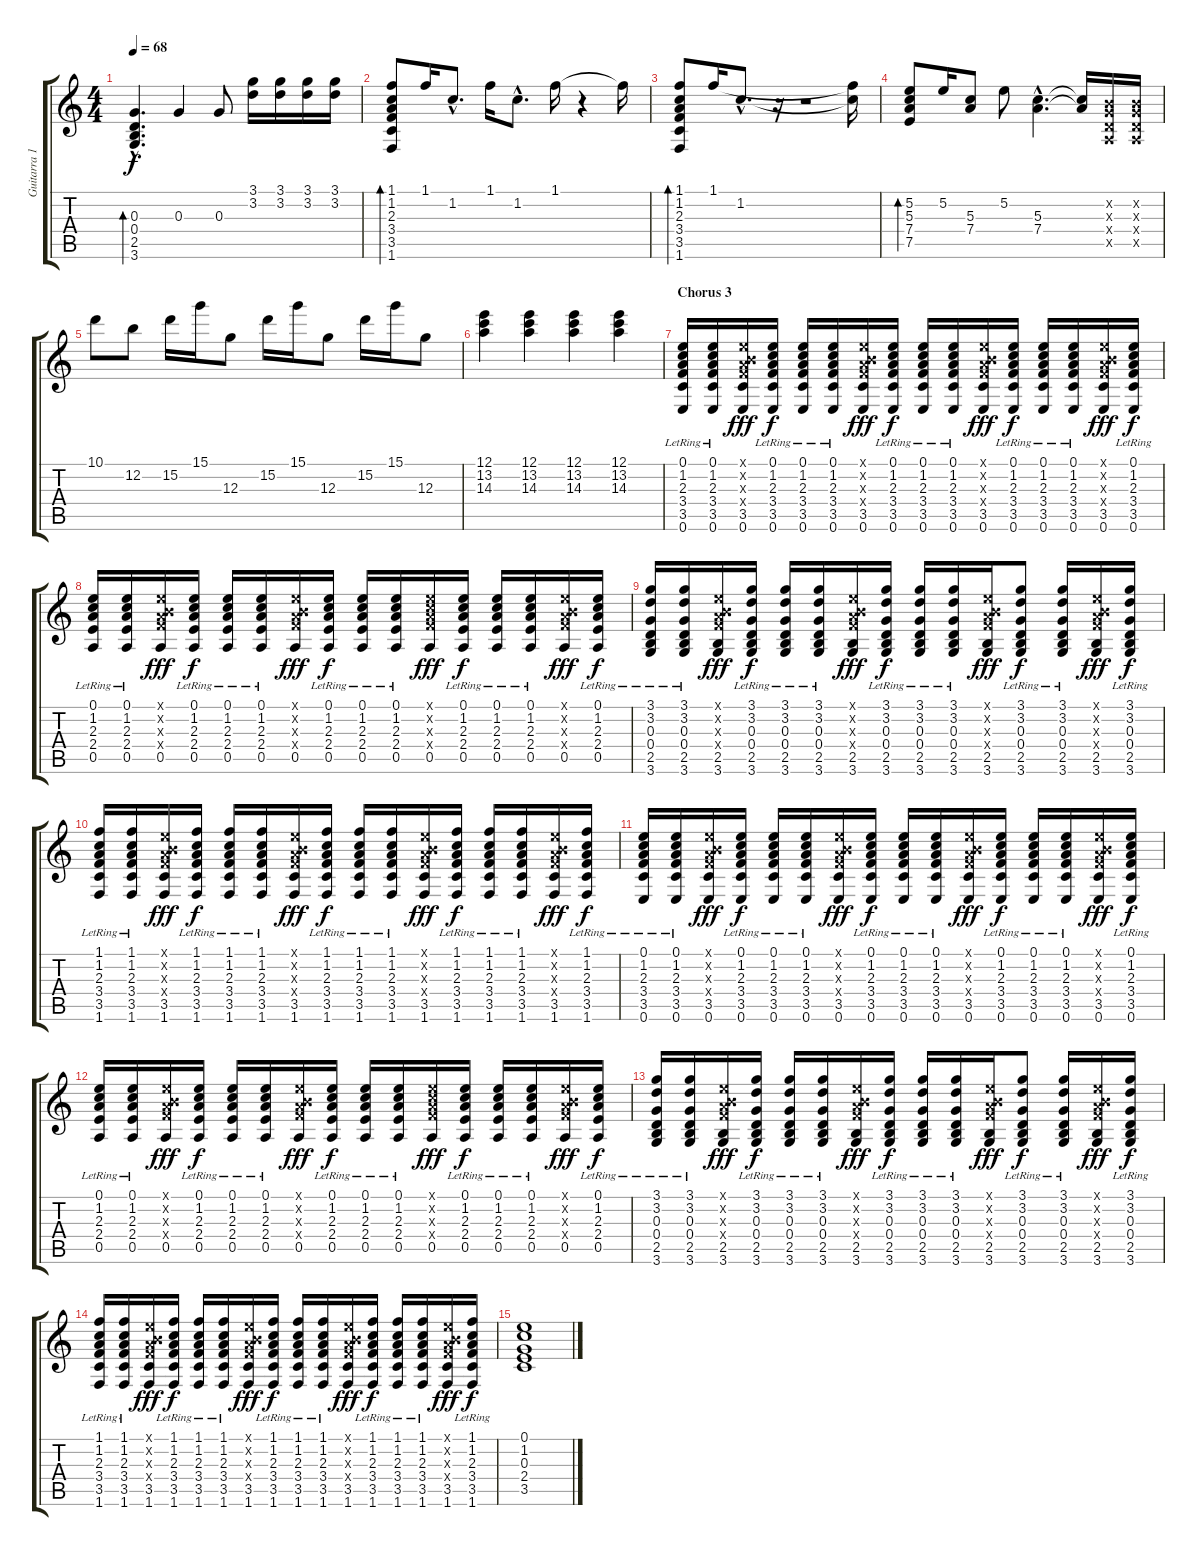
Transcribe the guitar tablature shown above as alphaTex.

\track ("Guitarra 1" "Guitarra 1") {instrument electricguitarjazz}
\staff {score tabs}
\tuning (E4 B3 G3 D3 A2 E2) {hide}
\ts (4 4)
\tempo 68
\clef g2
\ks c
(0.3{hac} 0.4{hac} 2.5{hac} 3.6{hac}).4{d bd 60 dy f} 0.3.4 0.3.8 (3.1 3.2).16 (3.1 3.2).16 (3.1 3.2).16 (3.1 3.2).16 |
(1.1 1.2 2.3 3.4 3.5 1.6).8{bd 60} 1.1.16 1.2{hac}.8{d} 1.1.16 1.2{hac}.8{d} 1.1.16 r.4 1.1{t}.16 |
(1.1 1.2 2.3 3.4 3.5 1.6).8{bd 60} 1.1.16 1.2{hac}.8{d} r.16 r.2 (1.1{t} 1.2{t}).16 |
(5.2 5.3 7.4 7.5).8{bd 60} 5.2.16 (5.3 7.4).8 5.2.8 (5.3{hac} 7.4{hac}).4{d} (5.3{t} 7.4{t}).16 (0.2{x} 0.3{x} 0.4{x} 0.5{x}).16 (0.2{x} 0.3{x} 0.4{x} 0.5{x}).16 |
10.1.8 12.2.8 15.2.16 15.1.16 12.3.8 15.2.16 15.1.16 12.3.8 15.2.16 15.1.16 12.3.8 |
(12.1 13.2 14.3).4 (12.1 13.2 14.3).4 (12.1 13.2 14.3).4 (12.1 13.2 14.3).4 |
\section ("" "Chorus 3")
(0.1 1.2 2.3{lr} 3.4{lr} 3.5{lr} 0.6).16 (0.1 1.2 2.3{lr} 3.4{lr} 3.5{lr} 0.6).16 (0.1{x} 0.2{x} 2.3{x} 3.4{x} 3.5 0.6).16{dy fff} (0.1 1.2 2.3{lr} 3.4{lr} 3.5{lr} 0.6).16{dy f} (0.1 1.2 2.3{lr} 3.4{lr} 3.5{lr} 0.6).16 (0.1 1.2 2.3{lr} 3.4{lr} 3.5{lr} 0.6).16 (0.1{x} 0.2{x} 2.3{x} 3.4{x} 3.5 0.6).16{dy fff} (0.1 1.2 2.3{lr} 3.4{lr} 3.5{lr} 0.6).16{dy f} (0.1 1.2 2.3{lr} 3.4{lr} 3.5{lr} 0.6).16 (0.1 1.2 2.3{lr} 3.4{lr} 3.5{lr} 0.6).16 (0.1{x} 0.2{x} 2.3{x} 3.4{x} 3.5 0.6).16{dy fff} (0.1 1.2 2.3{lr} 3.4{lr} 3.5{lr} 0.6).16{dy f} (0.1 1.2 2.3{lr} 3.4{lr} 3.5{lr} 0.6).16 (0.1 1.2 2.3{lr} 3.4{lr} 3.5{lr} 0.6).16 (0.1{x} 0.2{x} 2.3{x} 3.4{x} 3.5 0.6).16{dy fff} (0.1 1.2 2.3{lr} 3.4{lr} 3.5{lr} 0.6).16{dy f} |
(0.1 1.2{lr} 2.3{lr} 2.4{lr} 0.5{lr}).16 (0.1 1.2{lr} 2.3{lr} 2.4{lr} 0.5{lr}).16 (0.1{x} 0.2{x} 2.3{x} 3.4{x} 0.5).16{dy fff} (0.1 1.2{lr} 2.3{lr} 2.4{lr} 0.5{lr}).16{dy f} (0.1 1.2{lr} 2.3{lr} 2.4{lr} 0.5{lr}).16 (0.1 1.2{lr} 2.3{lr} 2.4{lr} 0.5{lr}).16 (0.1{x} 0.2{x} 2.3{x} 3.4{x} 0.5).16{dy fff} (0.1 1.2{lr} 2.3{lr} 2.4{lr} 0.5{lr}).16{dy f} (0.1 1.2{lr} 2.3{lr} 2.4{lr} 0.5{lr}).16 (0.1 1.2{lr} 2.3{lr} 2.4{lr} 0.5{lr}).16 (0.1{x} 1.2{x} 2.3{x} 3.4{x} 0.5).16{dy fff} (0.1 1.2{lr} 2.3{lr} 2.4{lr} 0.5{lr}).16{dy f} (0.1 1.2{lr} 2.3{lr} 2.4{lr} 0.5{lr}).16 (0.1 1.2{lr} 2.3{lr} 2.4{lr} 0.5{lr}).16 (0.1{x} 0.2{x} 2.3{x} 3.4{x} 0.5).16{dy fff} (0.1 1.2{lr} 2.3{lr} 2.4{lr} 0.5{lr}).16{dy f} |
(3.1 3.2 0.3{lr} 0.4{lr} 2.5{lr} 3.6).16 (3.1 3.2 0.3{lr} 0.4{lr} 2.5{lr} 3.6).16 (0.1{x} 0.2{x} 2.3{x} 3.4{x} 2.5 3.6).16{dy fff} (3.1 3.2 0.3{lr} 0.4{lr} 2.5{lr} 3.6).16{dy f} (3.1 3.2 0.3{lr} 0.4{lr} 2.5{lr} 3.6).16 (3.1 3.2 0.3{lr} 0.4{lr} 2.5{lr} 3.6).16 (0.1{x} 0.2{x} 2.3{x} 3.4{x} 2.5 3.6).16{dy fff} (3.1 3.2 0.3{lr} 0.4{lr} 2.5{lr} 3.6).16{dy f} (3.1 3.2 0.3{lr} 0.4{lr} 2.5{lr} 3.6).16 (3.1 3.2 0.3{lr} 0.4{lr} 2.5{lr} 3.6).16 (0.1{x} 0.2{x} 2.3{x} 3.4{x} 2.5 3.6).16{dy fff} (3.1 3.2{lr} 0.3{lr} 0.4{lr} 2.5{lr} 3.6).8{dy f} (3.1 3.2 0.3{lr} 0.4{lr} 2.5{lr} 3.6).16 (0.1{x} 0.2{x} 2.3{x} 3.4{x} 2.5 3.6).16{dy fff} (3.1 3.2 0.3{lr} 0.4{lr} 2.5{lr} 3.6).16{dy f} |
(1.1 1.2 2.3{lr} 3.4{lr} 3.5{lr} 1.6).16 (1.1 1.2 2.3{lr} 3.4{lr} 3.5{lr} 1.6).16 (0.1{x} 0.2{x} 2.3{x} 3.4{x} 3.5 1.6).16{dy fff} (1.1 1.2 2.3{lr} 3.4{lr} 3.5{lr} 1.6).16{dy f} (1.1 1.2 2.3{lr} 3.4{lr} 3.5{lr} 1.6).16 (1.1 1.2 2.3{lr} 3.4{lr} 3.5{lr} 1.6).16 (0.1{x} 0.2{x} 2.3{x} 3.4{x} 3.5 1.6).16{dy fff} (1.1 1.2 2.3{lr} 3.4{lr} 3.5{lr} 1.6).16{dy f} (1.1 1.2 2.3{lr} 3.4{lr} 3.5{lr} 1.6).16 (1.1 1.2 2.3{lr} 3.4{lr} 3.5{lr} 1.6).16 (0.1{x} 0.2{x} 2.3{x} 3.4{x} 3.5 1.6).16{dy fff} (1.1 1.2 2.3{lr} 3.4{lr} 3.5{lr} 1.6).16{dy f} (1.1 1.2 2.3{lr} 3.4{lr} 3.5{lr} 1.6).16 (1.1 1.2 2.3{lr} 3.4{lr} 3.5{lr} 1.6).16 (0.1{x} 0.2{x} 2.3{x} 3.4{x} 3.5 1.6).16{dy fff} (1.1 1.2 2.3{lr} 3.4{lr} 3.5{lr} 1.6).16{dy f} |
(0.1 1.2 2.3{lr} 3.4{lr} 3.5{lr} 0.6).16 (0.1 1.2 2.3{lr} 3.4{lr} 3.5{lr} 0.6).16 (0.1{x} 0.2{x} 2.3{x} 3.4{x} 3.5 0.6).16{dy fff} (0.1 1.2 2.3{lr} 3.4{lr} 3.5{lr} 0.6).16{dy f} (0.1 1.2 2.3{lr} 3.4{lr} 3.5{lr} 0.6).16 (0.1 1.2 2.3{lr} 3.4{lr} 3.5{lr} 0.6).16 (0.1{x} 0.2{x} 2.3{x} 3.4{x} 3.5 0.6).16{dy fff} (0.1 1.2 2.3{lr} 3.4{lr} 3.5{lr} 0.6).16{dy f} (0.1 1.2 2.3{lr} 3.4{lr} 3.5{lr} 0.6).16 (0.1 1.2 2.3{lr} 3.4{lr} 3.5{lr} 0.6).16 (0.1{x} 0.2{x} 2.3{x} 3.4{x} 3.5 0.6).16{dy fff} (0.1 1.2 2.3{lr} 3.4{lr} 3.5{lr} 0.6).16{dy f} (0.1 1.2 2.3{lr} 3.4{lr} 3.5{lr} 0.6).16 (0.1 1.2 2.3{lr} 3.4{lr} 3.5{lr} 0.6).16 (0.1{x} 0.2{x} 2.3{x} 3.4{x} 3.5 0.6).16{dy fff} (0.1 1.2 2.3{lr} 3.4{lr} 3.5{lr} 0.6).16{dy f} |
(0.1 1.2{lr} 2.3{lr} 2.4{lr} 0.5{lr}).16 (0.1 1.2{lr} 2.3{lr} 2.4{lr} 0.5{lr}).16 (0.1{x} 0.2{x} 2.3{x} 3.4{x} 0.5).16{dy fff} (0.1 1.2{lr} 2.3{lr} 2.4{lr} 0.5{lr}).16{dy f} (0.1 1.2{lr} 2.3{lr} 2.4{lr} 0.5{lr}).16 (0.1 1.2{lr} 2.3{lr} 2.4{lr} 0.5{lr}).16 (0.1{x} 0.2{x} 2.3{x} 3.4{x} 0.5).16{dy fff} (0.1 1.2{lr} 2.3{lr} 2.4{lr} 0.5{lr}).16{dy f} (0.1 1.2{lr} 2.3{lr} 2.4{lr} 0.5{lr}).16 (0.1 1.2{lr} 2.3{lr} 2.4{lr} 0.5{lr}).16 (0.1{x} 1.2{x} 2.3{x} 3.4{x} 0.5).16{dy fff} (0.1 1.2{lr} 2.3{lr} 2.4{lr} 0.5{lr}).16{dy f} (0.1 1.2{lr} 2.3{lr} 2.4{lr} 0.5{lr}).16 (0.1 1.2{lr} 2.3{lr} 2.4{lr} 0.5{lr}).16 (0.1{x} 0.2{x} 2.3{x} 3.4{x} 0.5).16{dy fff} (0.1 1.2{lr} 2.3{lr} 2.4{lr} 0.5{lr}).16{dy f} |
(3.1 3.2 0.3{lr} 0.4{lr} 2.5{lr} 3.6).16 (3.1 3.2 0.3{lr} 0.4{lr} 2.5{lr} 3.6).16 (0.1{x} 0.2{x} 2.3{x} 3.4{x} 2.5 3.6).16{dy fff} (3.1 3.2 0.3{lr} 0.4{lr} 2.5{lr} 3.6).16{dy f} (3.1 3.2 0.3{lr} 0.4{lr} 2.5{lr} 3.6).16 (3.1 3.2 0.3{lr} 0.4{lr} 2.5{lr} 3.6).16 (0.1{x} 0.2{x} 2.3{x} 3.4{x} 2.5 3.6).16{dy fff} (3.1 3.2 0.3{lr} 0.4{lr} 2.5{lr} 3.6).16{dy f} (3.1 3.2 0.3{lr} 0.4{lr} 2.5{lr} 3.6).16 (3.1 3.2 0.3{lr} 0.4{lr} 2.5{lr} 3.6).16 (0.1{x} 0.2{x} 2.3{x} 3.4{x} 2.5 3.6).16{dy fff} (3.1 3.2{lr} 0.3{lr} 0.4{lr} 2.5{lr} 3.6).8{dy f} (3.1 3.2 0.3{lr} 0.4{lr} 2.5{lr} 3.6).16 (0.1{x} 0.2{x} 2.3{x} 3.4{x} 2.5 3.6).16{dy fff} (3.1 3.2 0.3{lr} 0.4{lr} 2.5{lr} 3.6).16{dy f} |
(1.1 1.2 2.3{lr} 3.4{lr} 3.5{lr} 1.6).16 (1.1 1.2 2.3{lr} 3.4{lr} 3.5{lr} 1.6).16 (0.1{x} 0.2{x} 2.3{x} 3.4{x} 3.5 1.6).16{dy fff} (1.1 1.2 2.3{lr} 3.4{lr} 3.5{lr} 1.6).16{dy f} (1.1 1.2 2.3{lr} 3.4{lr} 3.5{lr} 1.6).16 (1.1 1.2 2.3{lr} 3.4{lr} 3.5{lr} 1.6).16 (0.1{x} 0.2{x} 2.3{x} 3.4{x} 3.5 1.6).16{dy fff} (1.1 1.2 2.3{lr} 3.4{lr} 3.5{lr} 1.6).16{dy f} (1.1 1.2 2.3{lr} 3.4{lr} 3.5{lr} 1.6).16 (1.1 1.2 2.3{lr} 3.4{lr} 3.5{lr} 1.6).16 (0.1{x} 0.2{x} 2.3{x} 3.4{x} 3.5 1.6).16{dy fff} (1.1 1.2 2.3{lr} 3.4{lr} 3.5{lr} 1.6).16{dy f} (1.1 1.2 2.3{lr} 3.4{lr} 3.5{lr} 1.6).16 (1.1 1.2 2.3{lr} 3.4{lr} 3.5{lr} 1.6).16 (0.1{x} 0.2{x} 2.3{x} 3.4{x} 3.5 1.6).16{dy fff} (1.1 1.2 2.3{lr} 3.4{lr} 3.5{lr} 1.6).16{dy f} |
(0.1 1.2 0.3 2.4 3.5).1
